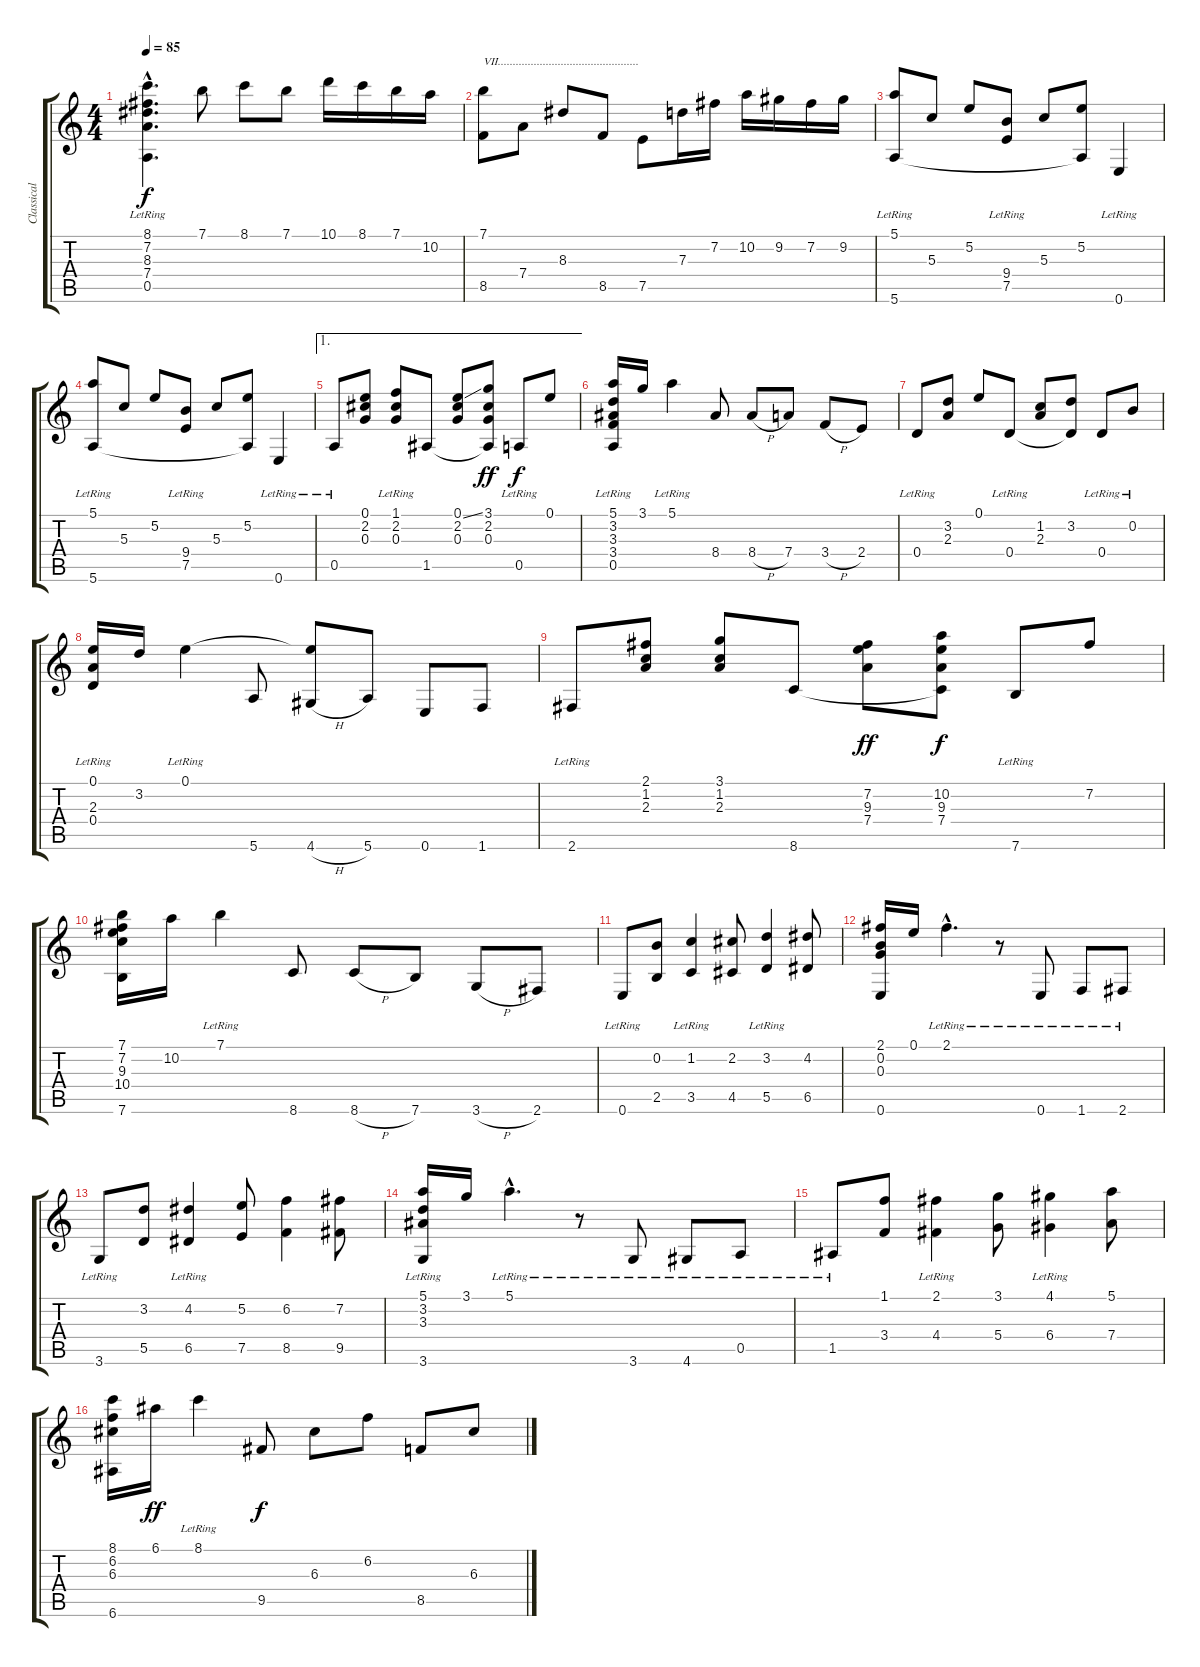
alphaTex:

\track ("Classical Guitar" "Classical ") {instrument acousticguitarnylon}
\staff {score tabs}
\tuning (E4 B3 G3 D3 A2 E2) {hide}
\ts (4 4)
\tempo 85
\clef g2
\ks c
(8.1{hac} 7.2{hac} 8.3{hac} 7.4{hac} 0.5{hac lr}).4{d dy f} 7.1.8 8.1.8 7.1.8 10.1.16 8.1.16 7.1.16 10.2.16 |
(7.1 8.5).8{txt "VII..............................................."} 7.4.8 8.3.8 8.5.8 7.5.8 7.3.16 7.2.16 10.2.16 9.2.16 7.2.16 9.2.16 |
(5.1{lr} 5.6).8 5.3.8 5.2.8 (9.4{lr} 7.5).8 5.3.8 (5.2 5.6{t}).8 0.6{lr}.4 |
(5.1{lr} 5.6).8 5.3.8 5.2.8 (9.4{lr} 7.5).8 5.3.8 (5.2 5.6{t}).8 0.6{lr}.4 |
\ae 1
0.5{lr}.8 (0.1 2.2 0.3).8 (1.1{lr} 2.2{lr} 0.3{lr}).8 1.5.8 (0.1{ss} 2.2 0.3).8 (3.1 2.2 0.3 1.5{t}).8{dy ff} 0.5{lr}.8{dy f} 0.1.8 |
(5.1 3.2 3.3 3.4 0.5{lr}).16 3.1.16 5.1{lr}.4 8.4.8 8.4{h}.8 7.4.8 3.4{h}.8 2.4.8 |
0.4{lr}.8 (3.2 2.3).8 0.1.8 0.4{lr}.8 (1.2 2.3).8 (3.2 0.4{t}).8 0.4{lr}.8 0.2{lr}.8 |
(0.1 2.3 0.4{lr}).16 3.2.16 0.1{lr}.4 5.6.8 (0.1{t} 4.6{h}).8 5.6.8 0.6.8 1.6.8 |
2.6{lr}.8 (2.1 1.2 2.3).8 (3.1 1.2 2.3).8 8.6.8 (7.2 9.3 7.4).8{dy ff} (10.2 9.3 7.4 8.6{t}).8{dy f} 7.6{lr}.8 7.2.8 |
(7.1 7.2 9.3 10.4 7.6).16 10.2.16 7.1{lr}.4 8.6.8 8.6{h}.8 7.6.8 3.6{h}.8 2.6.8 |
0.6{lr}.8 (0.2 2.5).8 (1.2 3.5{lr}).4 (2.2 4.5).8 (3.2 5.5{lr}).4 (4.2 6.5).8 |
(2.1 0.2 0.3 0.6).16 0.1.16 2.1{hac lr}.4{d} r.8 0.6{lr}.8 1.6{lr}.8 2.6{lr}.8 |
3.6{lr}.8 (3.2 5.5).8 (4.2 6.5{lr}).4 (5.2 7.5).8 (6.2 8.5).4 (7.2 9.5).8 |
(5.1 3.2 3.3 3.6{lr}).16 3.1.16 5.1{hac lr}.4{d} r.8 3.6{lr}.8 4.6{lr}.8 0.5{lr}.8 |
1.5{lr}.8 (1.1 3.4).8 (2.1 4.4{lr}).4 (3.1 5.4).8 (4.1 6.4{lr}).4 (5.1 7.4).8 |
(8.1 6.2 6.3 6.6).16 6.1.16{dy ff} 8.1{lr}.4 9.5.8{dy f} 6.3.8 6.2.8 8.5.8 6.3.8
